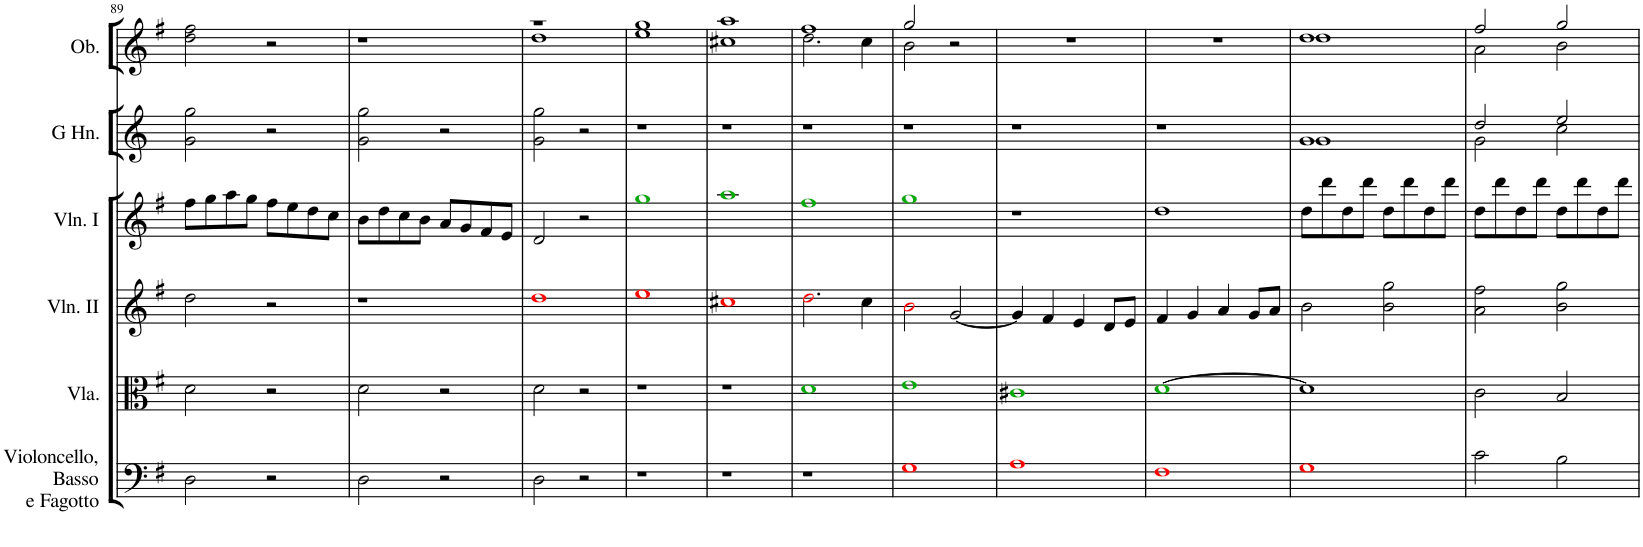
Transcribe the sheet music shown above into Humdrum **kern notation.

**kern	**kern	**kern	**kern	**kern	**kern
*part6	*part5	*part4	*part3	*part2	*part1
*staff6	*staff5	*staff4	*staff3	*staff2	*staff1
*I"Violoncello,  Basso  e Fagotto	*I"Vla.	*I"Vln. II	*I"Vln. I	*I"G Hn.	*I"Ob.
*I'Violoncello,  Basso  e Fagotto	*I'Vla.	*I'Vln. II	*I'Vln. I	*I'G Hn.	*I'Ob.
!!LO:PB:g=z
*clefF4	*clefC3	*clefG2	*clefG2	*clefG2	*clefG2
*	*	*	*	*Trd3c5	*
*k[f#]	*k[f#]	*k[f#]	*k[f#]	*k[]	*k[f#]
*M2/2	*M2/2	*M2/2	*M2/2	*M2/2	*M2/2
*met(c|)	*met(c|)	*met(c|)	*met(c|)	*met(c|)	*met(c|)
=89	=89	=89	=89	=89	=89
2D\	2d\	2dd\	8ff#\L	2g\ 2gg\	2dd\ 2ff#\
.	.	.	8gg\	.	.
.	.	.	8aa\	.	.
.	.	.	8gg\J	.	.
2r	2r	2r	8ff#\L	2r	2r
.	.	.	8ee\	.	.
.	.	.	8dd\	.	.
.	.	.	8cc\J	.	.
=90	=90	=90	=90	=90	=90
2D\	2d\	1r	8b\L	2g\ 2gg\	1r
.	.	.	8dd\	.	.
.	.	.	8cc\	.	.
.	.	.	8b\J	.	.
2r	2r	.	8a/L	2r	.
.	.	.	8g/	.	.
.	.	.	8f#/	.	.
.	.	.	8e/J	.	.
=91	=91	=91	=91	=91	=91
*	*	*	*	*	*^
2D\	2d\	1ddi	2d/	2g\ 2gg\	1r	1dd
2r	2r	.	2r	2r	.	.
=92	=92	=92	=92	=92	=92	=92
1r	1r	1eei	1ggj	1r	1gg	1ee
=93	=93	=93	=93	=93	=93	=93
1r	1r	1cc#Xi	1aaj	1r	1aa	1cc#X
=94	=94	=94	=94	=94	=94	=94
1r	1dj	2.ddi\	1ff#j	1r	1ff#	2.dd\
.	.	4cc\	.	.	.	4cc\
=95	=95	=95	=95	=95	=95	=95
1Gi	1ej	2bi\	1ggj	1r	2gg/	2b\
.	.	[2g/	.	.	2r	2ryy
=96	=96	=96	=96	=96	=96	=96
1Ai	1c#Xj	4g/]	1r	1r	1r	1ryy
.	.	4f#/	.	.	.	.
.	.	4e/	.	.	.	.
.	.	8d/L	.	.	.	.
.	.	8e/J	.	.	.	.
*	*	*	*	*	*v	*v
=97	=97	=97	=97	=97	=97
1F#i	[1dj	4f#/	1dd	1r	1r
.	.	4g/	.	.	.
.	.	4a/	.	.	.
.	.	8g/L	.	.	.
.	.	8a/J	.	.	.
=98	=98	=98	=98	=98	=98
*	*	*	*	*^	*^
1Gi	1d]	2b\	8dd\L	1g	1g	1dd	1dd
.	.	.	8ddd\	.	.	.	.
.	.	.	8dd\	.	.	.	.
.	.	.	8ddd\J	.	.	.	.
.	.	2b\ 2gg\	8dd\L	.	.	.	.
.	.	.	8ddd\	.	.	.	.
.	.	.	8dd\	.	.	.	.
.	.	.	8ddd\J	.	.	.	.
=99	=99	=99	=99	=99	=99	=99	=99
2c\	2c\	2a\ 2ff#\	8dd\L	2dd/	2g\	2ff#/	2a\
.	.	.	8ddd\	.	.	.	.
.	.	.	8dd\	.	.	.	.
.	.	.	8ddd\J	.	.	.	.
2B\	2B/	2b\ 2gg\	8dd\L	2ee/	2cc\	2gg/	2b\
.	.	.	8ddd\	.	.	.	.
.	.	.	8dd\	.	.	.	.
.	.	.	8ddd\J	.	.	.	.
*	*	*	*	*v	*v	*	*
*	*	*	*	*	*v	*v
=	=	=	=	=	=
*-	*-	*-	*-	*-	*-
